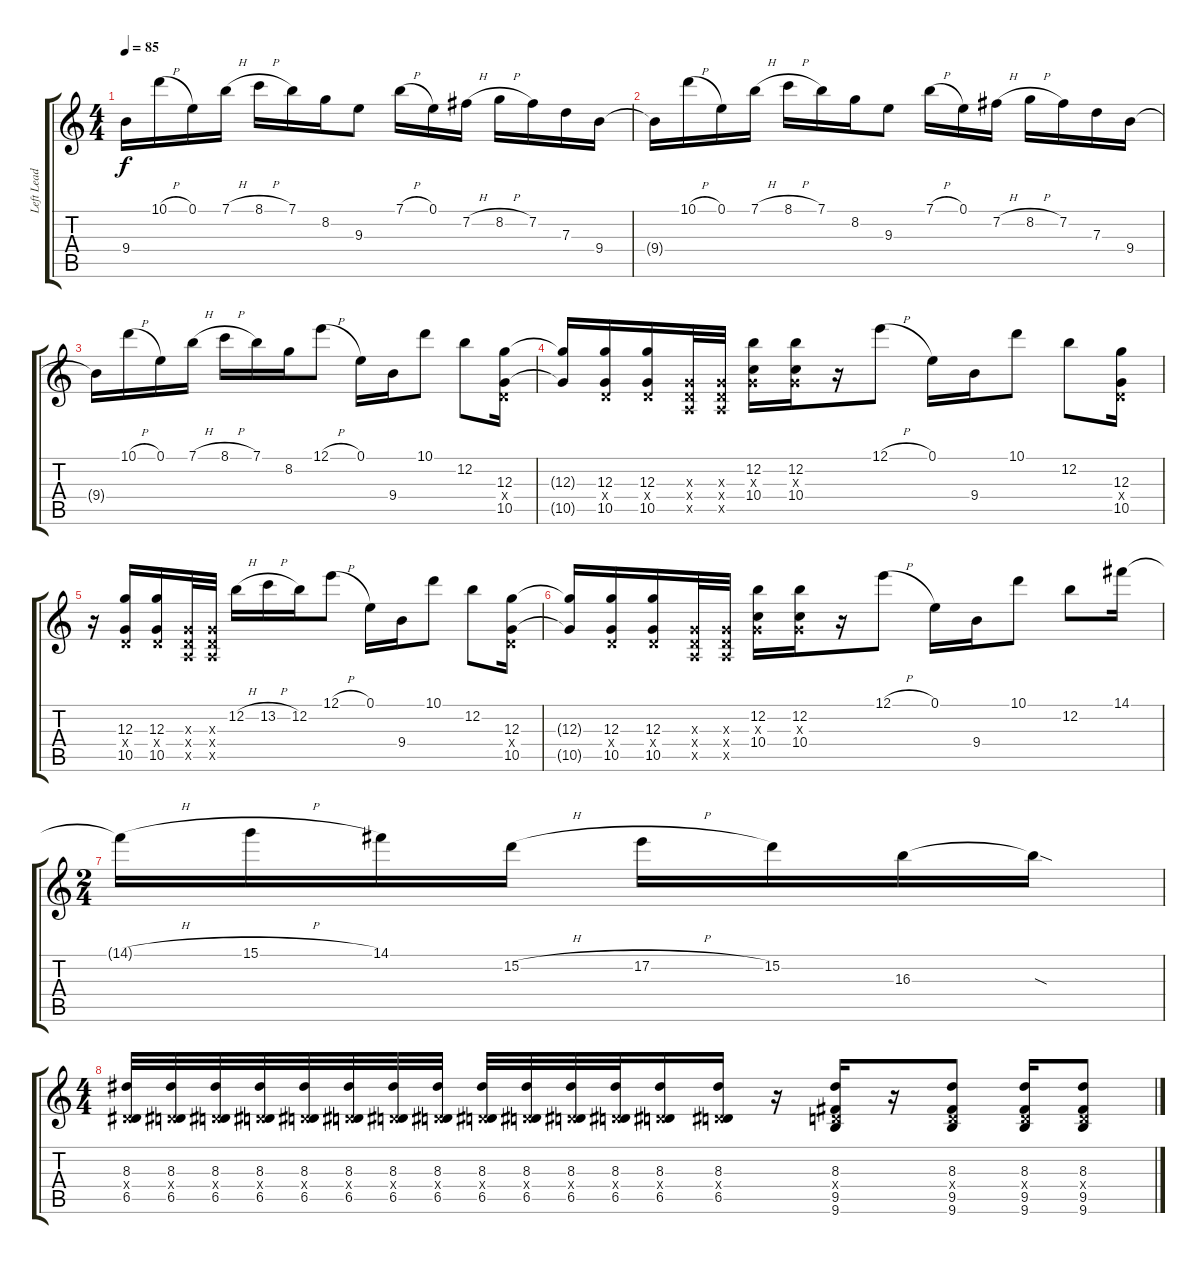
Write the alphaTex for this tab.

\track ("Left Lead Guitar" "Left Lead ") {instrument distortionguitar}
\staff {score tabs}
\tuning (E4 B3 G3 D3 A2 D2) {hide}
\ts (4 4)
\tempo 85
\clef g2
\ks c
9.4{t}.16{dy f} 10.1{h}.16 0.1.16 7.1{h}.16 8.1{h}.16 7.1.16 8.2.16 9.3.8 7.1{h}.16 0.1.16 7.2{h}.16 8.2{h}.16 7.2.16 7.3.16 9.4.16 |
9.4{t}.16 10.1{h}.16 0.1.16 7.1{h}.16 8.1{h}.16 7.1.16 8.2.16 9.3.8 7.1{h}.16 0.1.16 7.2{h}.16 8.2{h}.16 7.2.16 7.3.16 9.4.16 |
9.4{t}.16 10.1{h}.16 0.1.16 7.1{h}.16 8.1{h}.16 7.1.16 8.2.16 12.1{h}.8 0.1.16 9.4.16 10.1.8 12.2.8 (12.3 0.4{x} 10.5).16 |
(12.3{t} 10.5{t}).16 (12.3 0.4{x} 10.5).16 (12.3 0.4{x} 10.5).16 (0.3{x} 0.4{x} 0.5{x}).32 (0.3{x} 0.4{x} 0.5{x}).32 (12.2 0.3{x} 10.4).16 (12.2 0.3{x} 10.4).16 r.16 12.1{h}.8 0.1.16 9.4.16 10.1.8 12.2.8 (12.3 0.4{x} 10.5).16 |
r.16 (12.3 0.4{x} 10.5).16 (12.3 0.4{x} 10.5).16 (0.3{x} 0.4{x} 0.5{x}).32 (0.3{x} 0.4{x} 0.5{x}).32 12.2{h}.16 13.2{h}.16 12.2.16 12.1{h}.8 0.1.16 9.4.16 10.1.8 12.2.8 (12.3 0.4{x} 10.5).16 |
(12.3{t} 10.5{t}).16 (12.3 0.4{x} 10.5).16 (12.3 0.4{x} 10.5).16 (0.3{x} 0.4{x} 0.5{x}).32 (0.3{x} 0.4{x} 0.5{x}).32 (12.2 0.3{x} 10.4).16 (12.2 0.3{x} 10.4).16 r.16 12.1{h}.8 0.1.16 9.4.16 10.1.8 12.2.8 14.1.16 |
\ts (2 4)
14.1{h t}.16 15.1{h}.16 14.1.16 15.2{h}.16 17.2{h}.16 15.2.16 16.3.16 16.3{sod t}.16 |
\ts (4 4)
(8.3 0.4{x} 6.5).32 (8.3 0.4{x} 6.5).32 (8.3 0.4{x} 6.5).32 (8.3 0.4{x} 6.5).32 (8.3 0.4{x} 6.5).32 (8.3 0.4{x} 6.5).32 (8.3 0.4{x} 6.5).32 (8.3 0.4{x} 6.5).32 (8.3 0.4{x} 6.5).32 (8.3 0.4{x} 6.5).32 (8.3 0.4{x} 6.5).32 (8.3 0.4{x} 6.5).32 (8.3 0.4{x} 6.5).16 (8.3 0.4{x} 6.5).16 r.16 (8.3 0.4{x} 9.5 9.6).16 r.16 (8.3 0.4{x} 9.5 9.6).8 (8.3 0.4{x} 9.5 9.6).16 (8.3 0.4{x} 9.5 9.6).8
